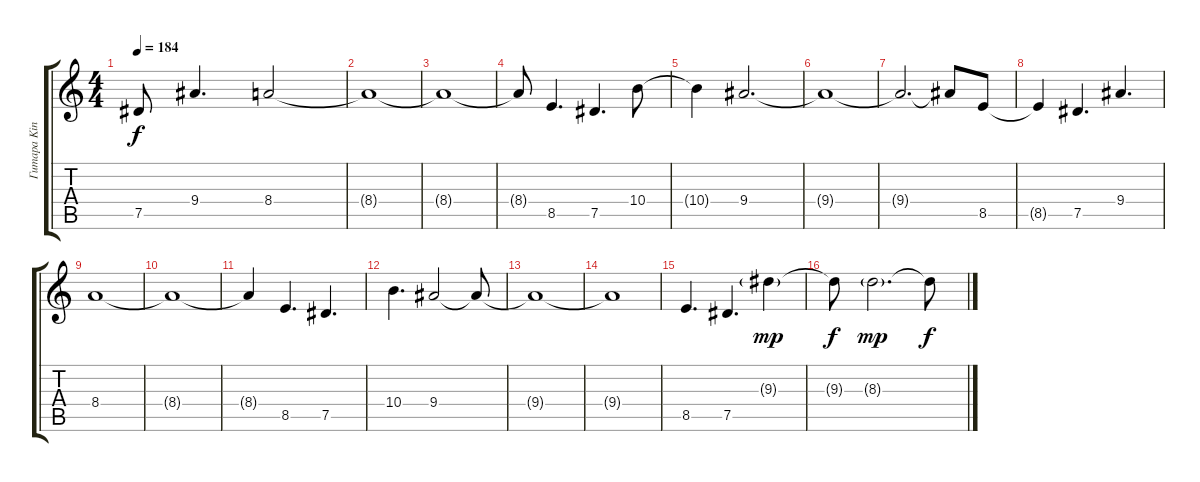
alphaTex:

\track ("Гитара King" "Гитара Kin") {instrument overdrivenguitar}
\staff {score tabs}
\tuning (Eb4 Bb3 Gb3 Db3 Ab2 Eb2) {hide}
\ts (4 4)
\tempo 184
\clef g2
\ks c
7.5{t}.8{dy f} 9.4.4{d} 8.4.2 |
8.4{t}.1 |
8.4{t}.1 |
8.4{t}.8 8.5.4{d} 7.5.4{d} 10.4.8 |
10.4{t}.4 9.4.2{d} |
9.4{t}.1 |
9.4{t}.2{d} 9.4{t}.8 8.5.8 |
8.5{t}.4 7.5.4{d} 9.4.4{d} |
8.4.1 |
8.4{t}.1 |
8.4{t}.4 8.5.4{d} 7.5.4{d} |
10.4.4{d} 9.4.2 9.4{t}.8 |
9.4{t}.1 |
9.4{t}.1 |
8.5.4{d} 7.5.4{d} 9.3{g}.4{dy mp} |
9.3{t}.8{dy f} 8.3{g}.2{d dy mp} 8.3{t}.8{dy f}
